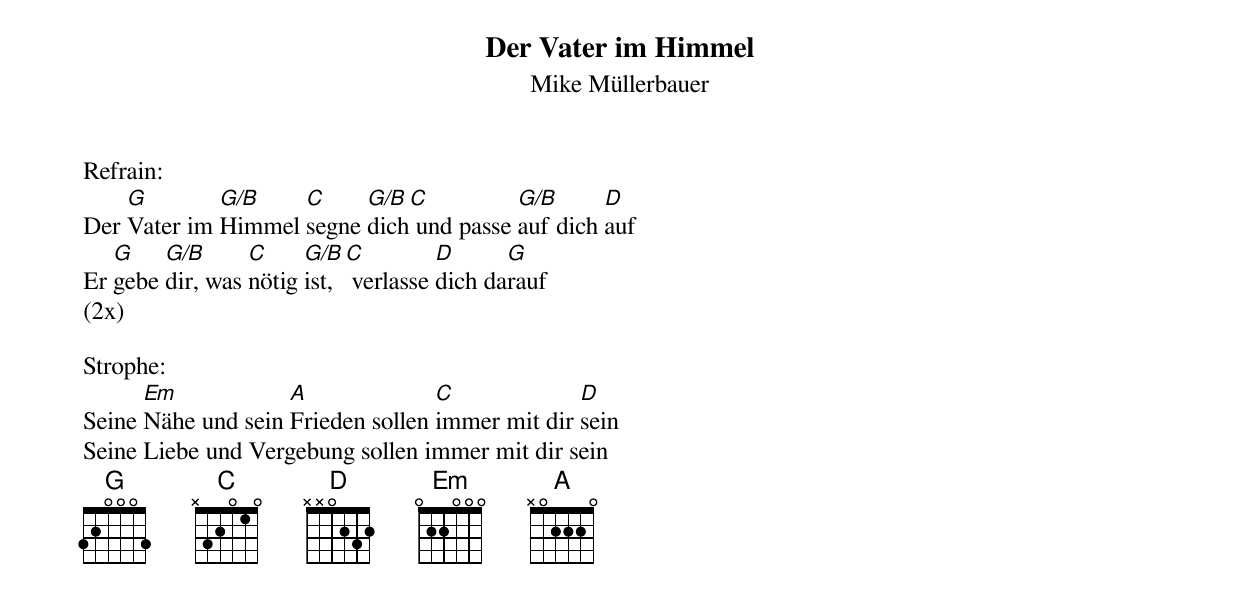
{title:Der Vater im Himmel}
{subtitle:Mike Müllerbauer}
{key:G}

Refrain:
Der [G]Vater im [G/B]Himmel [C]segne [G/B]dich[C] und passe [G/B]auf dich [D]auf
Er [G]gebe [G/B]dir, was [C]nötig [G/B]ist,[C] verlasse [D]dich da[G]rauf
(2x)

Strophe:
Seine [Em]Nähe und sein [A]Frieden sollen [C]immer mit dir [D]sein
Seine Liebe und Vergebung sollen immer mit dir sein
